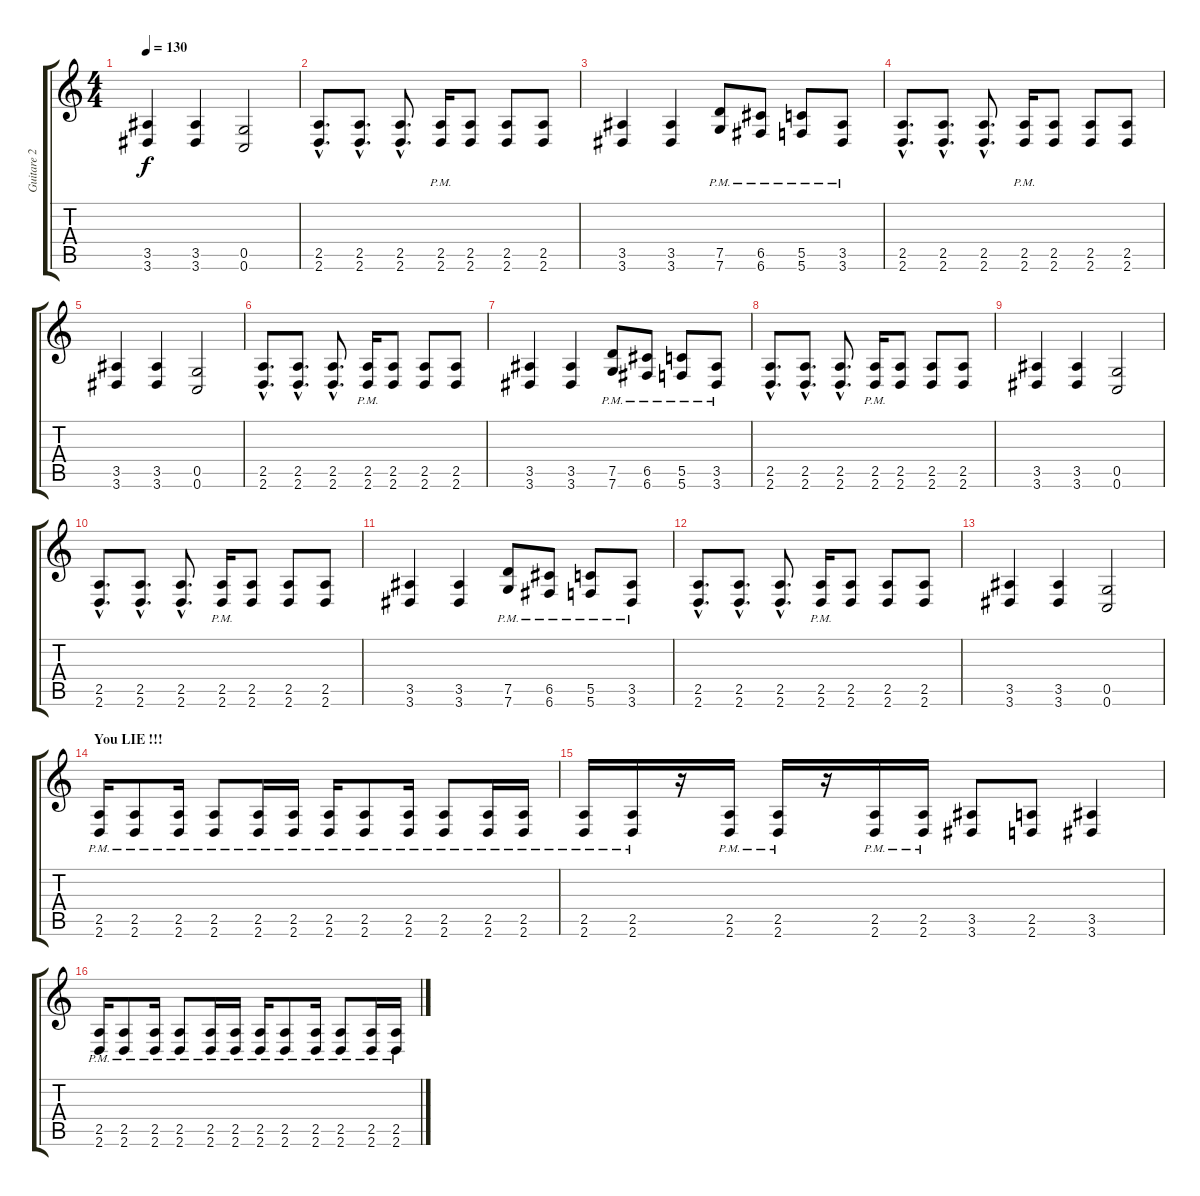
\track ("Guitare 2" "Guitare 2") {instrument distortionguitar}
\staff {score tabs}
\tuning (D4 A3 F3 C3 G2 C2) {hide}
\ts (4 4)
\tempo 130
\clef g2
\ks c
(3.5 3.6).4{dy f} (3.5 3.6).4 (0.5 0.6).2 |
(2.5{hac} 2.6{hac}).8{d} (2.5{hac} 2.6{hac}).8{d} (2.5{hac} 2.6{hac}).8{d} (2.5{pm} 2.6{pm}).16 (2.5 2.6).8 (2.5 2.6).8 (2.5 2.6).8 |
(3.5 3.6).4 (3.5 3.6).4 (7.5{pm} 7.6{pm}).8 (6.5{pm} 6.6{pm}).8 (5.5{pm} 5.6{pm}).8 (3.5{pm} 3.6{pm}).8 |
(2.5{hac} 2.6{hac}).8{d} (2.5{hac} 2.6{hac}).8{d} (2.5{hac} 2.6{hac}).8{d} (2.5{pm} 2.6{pm}).16 (2.5 2.6).8 (2.5 2.6).8 (2.5 2.6).8 |
(3.5 3.6).4 (3.5 3.6).4 (0.5 0.6).2 |
(2.5{hac} 2.6{hac}).8{d} (2.5{hac} 2.6{hac}).8{d} (2.5{hac} 2.6{hac}).8{d} (2.5{pm} 2.6{pm}).16 (2.5 2.6).8 (2.5 2.6).8 (2.5 2.6).8 |
(3.5 3.6).4 (3.5 3.6).4 (7.5{pm} 7.6{pm}).8 (6.5{pm} 6.6{pm}).8 (5.5{pm} 5.6{pm}).8 (3.5{pm} 3.6{pm}).8 |
(2.5{hac} 2.6{hac}).8{d} (2.5{hac} 2.6{hac}).8{d} (2.5{hac} 2.6{hac}).8{d} (2.5{pm} 2.6{pm}).16 (2.5 2.6).8 (2.5 2.6).8 (2.5 2.6).8 |
(3.5 3.6).4 (3.5 3.6).4 (0.5 0.6).2 |
(2.5{hac} 2.6{hac}).8{d} (2.5{hac} 2.6{hac}).8{d} (2.5{hac} 2.6{hac}).8{d} (2.5{pm} 2.6{pm}).16 (2.5 2.6).8 (2.5 2.6).8 (2.5 2.6).8 |
(3.5 3.6).4 (3.5 3.6).4 (7.5{pm} 7.6{pm}).8 (6.5{pm} 6.6{pm}).8 (5.5{pm} 5.6{pm}).8 (3.5{pm} 3.6{pm}).8 |
(2.5{hac} 2.6{hac}).8{d} (2.5{hac} 2.6{hac}).8{d} (2.5{hac} 2.6{hac}).8{d} (2.5{pm} 2.6{pm}).16 (2.5 2.6).8 (2.5 2.6).8 (2.5 2.6).8 |
(3.5 3.6).4 (3.5 3.6).4 (0.5 0.6).2 |
\section ("" "You LIE !!!")
(2.5{pm} 2.6{pm}).16 (2.5{pm} 2.6{pm}).8 (2.5{pm} 2.6{pm}).16 (2.5{pm} 2.6{pm}).8 (2.5{pm} 2.6{pm}).16 (2.5{pm} 2.6{pm}).16 (2.5{pm} 2.6{pm}).16 (2.5{pm} 2.6{pm}).8 (2.5{pm} 2.6{pm}).16 (2.5{pm} 2.6{pm}).8 (2.5{pm} 2.6{pm}).16 (2.5{pm} 2.6{pm}).16 |
(2.5{pm} 2.6{pm}).16 (2.5{pm} 2.6{pm}).16 r.16 (2.5{pm} 2.6{pm}).16 (2.5{pm} 2.6{pm}).16 r.16 (2.5{pm} 2.6{pm}).16 (2.5{pm} 2.6{pm}).16 (3.5 3.6).8 (2.5 2.6).8 (3.5 3.6).4 |
(2.5{pm} 2.6{pm}).16 (2.5{pm} 2.6{pm}).8 (2.5{pm} 2.6{pm}).16 (2.5{pm} 2.6{pm}).8 (2.5{pm} 2.6{pm}).16 (2.5{pm} 2.6{pm}).16 (2.5{pm} 2.6{pm}).16 (2.5{pm} 2.6{pm}).8 (2.5{pm} 2.6{pm}).16 (2.5{pm} 2.6{pm}).8 (2.5{pm} 2.6{pm}).16 (2.5{pm} 2.6{pm}).16
